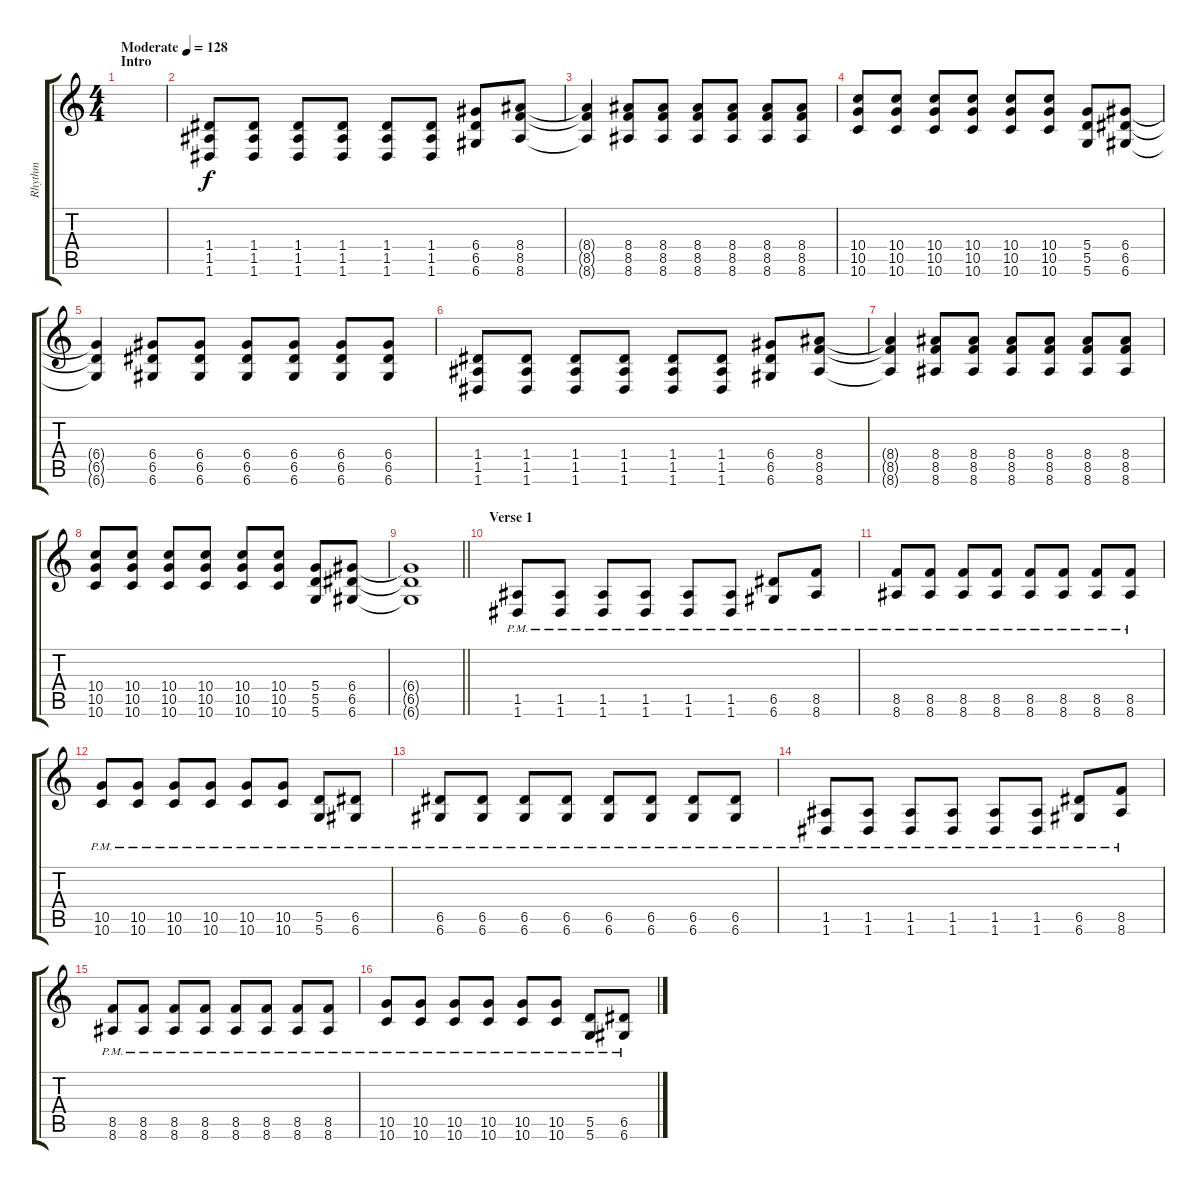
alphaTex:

\track ("Rhythm" "Rhythm") {instrument overdrivenguitar}
\staff {score tabs}
\tuning (E4 B3 G3 D3 A2 D2) {hide}
\ts (4 4)
\section ("" "Intro")
\tempo (128 "Moderate")
\clef g2
\ks c
|
(1.4 1.5 1.6).8 (1.4 1.5 1.6).8 (1.4 1.5 1.6).8 (1.4 1.5 1.6).8 (1.4 1.5 1.6).8 (1.4 1.5 1.6).8 (6.4 6.5 6.6).8 (8.4 8.5 8.6).8 |
(8.4{t} 8.5{t} 8.6{t}).4 (8.4 8.5 8.6).8 (8.4 8.5 8.6).8 (8.4 8.5 8.6).8 (8.4 8.5 8.6).8 (8.4 8.5 8.6).8 (8.4 8.5 8.6).8 |
(10.4 10.5 10.6).8 (10.4 10.5 10.6).8 (10.4 10.5 10.6).8 (10.4 10.5 10.6).8 (10.4 10.5 10.6).8 (10.4 10.5 10.6).8 (5.4 5.5 5.6).8 (6.4 6.5 6.6).8 |
(6.4{t} 6.5{t} 6.6{t}).4 (6.4 6.5 6.6).8 (6.4 6.5 6.6).8 (6.4 6.5 6.6).8 (6.4 6.5 6.6).8 (6.4 6.5 6.6).8 (6.4 6.5 6.6).8 |
(1.4 1.5 1.6).8 (1.4 1.5 1.6).8 (1.4 1.5 1.6).8 (1.4 1.5 1.6).8 (1.4 1.5 1.6).8 (1.4 1.5 1.6).8 (6.4 6.5 6.6).8 (8.4 8.5 8.6).8 |
(8.4{t} 8.5{t} 8.6{t}).4 (8.4 8.5 8.6).8 (8.4 8.5 8.6).8 (8.4 8.5 8.6).8 (8.4 8.5 8.6).8 (8.4 8.5 8.6).8 (8.4 8.5 8.6).8 |
(10.4 10.5 10.6).8 (10.4 10.5 10.6).8 (10.4 10.5 10.6).8 (10.4 10.5 10.6).8 (10.4 10.5 10.6).8 (10.4 10.5 10.6).8 (5.4 5.5 5.6).8 (6.4 6.5 6.6).8 |
\barLineRight lightlight
(6.4{t} 6.5{t} 6.6{t}).1 |
\section ("" "Verse 1")
(1.5{pm} 1.6{pm}).8 (1.5{pm} 1.6{pm}).8 (1.5{pm} 1.6{pm}).8 (1.5{pm} 1.6{pm}).8 (1.5{pm} 1.6{pm}).8 (1.5{pm} 1.6{pm}).8 (6.5{pm} 6.6{pm}).8 (8.5{pm} 8.6{pm}).8 |
(8.5{pm} 8.6{pm}).8 (8.5{pm} 8.6{pm}).8 (8.5{pm} 8.6{pm}).8 (8.5{pm} 8.6{pm}).8 (8.5{pm} 8.6{pm}).8 (8.5{pm} 8.6{pm}).8 (8.5{pm} 8.6{pm}).8 (8.5{pm} 8.6{pm}).8 |
(10.5{pm} 10.6{pm}).8 (10.5{pm} 10.6{pm}).8 (10.5{pm} 10.6{pm}).8 (10.5{pm} 10.6{pm}).8 (10.5{pm} 10.6{pm}).8 (10.5{pm} 10.6{pm}).8 (5.5{pm} 5.6{pm}).8 (6.5{pm} 6.6{pm}).8 |
(6.5{pm} 6.6{pm}).8 (6.5{pm} 6.6{pm}).8 (6.5{pm} 6.6{pm}).8 (6.5{pm} 6.6{pm}).8 (6.5{pm} 6.6{pm}).8 (6.5{pm} 6.6{pm}).8 (6.5{pm} 6.6).8 (6.5 6.6{pm}).8 |
(1.5{pm} 1.6{pm}).8 (1.5{pm} 1.6{pm}).8 (1.5{pm} 1.6{pm}).8 (1.5{pm} 1.6{pm}).8 (1.5{pm} 1.6{pm}).8 (1.5{pm} 1.6{pm}).8 (6.5{pm} 6.6{pm}).8 (8.5{pm} 8.6{pm}).8 |
(8.5{pm} 8.6{pm}).8 (8.5{pm} 8.6{pm}).8 (8.5{pm} 8.6{pm}).8 (8.5{pm} 8.6{pm}).8 (8.5{pm} 8.6{pm}).8 (8.5{pm} 8.6{pm}).8 (8.5{pm} 8.6{pm}).8 (8.5{pm} 8.6{pm}).8 |
(10.5{pm} 10.6{pm}).8 (10.5{pm} 10.6{pm}).8 (10.5{pm} 10.6{pm}).8 (10.5{pm} 10.6{pm}).8 (10.5{pm} 10.6{pm}).8 (10.5{pm} 10.6{pm}).8 (5.5{pm} 5.6{pm}).8 (6.5{pm} 6.6{pm}).8
